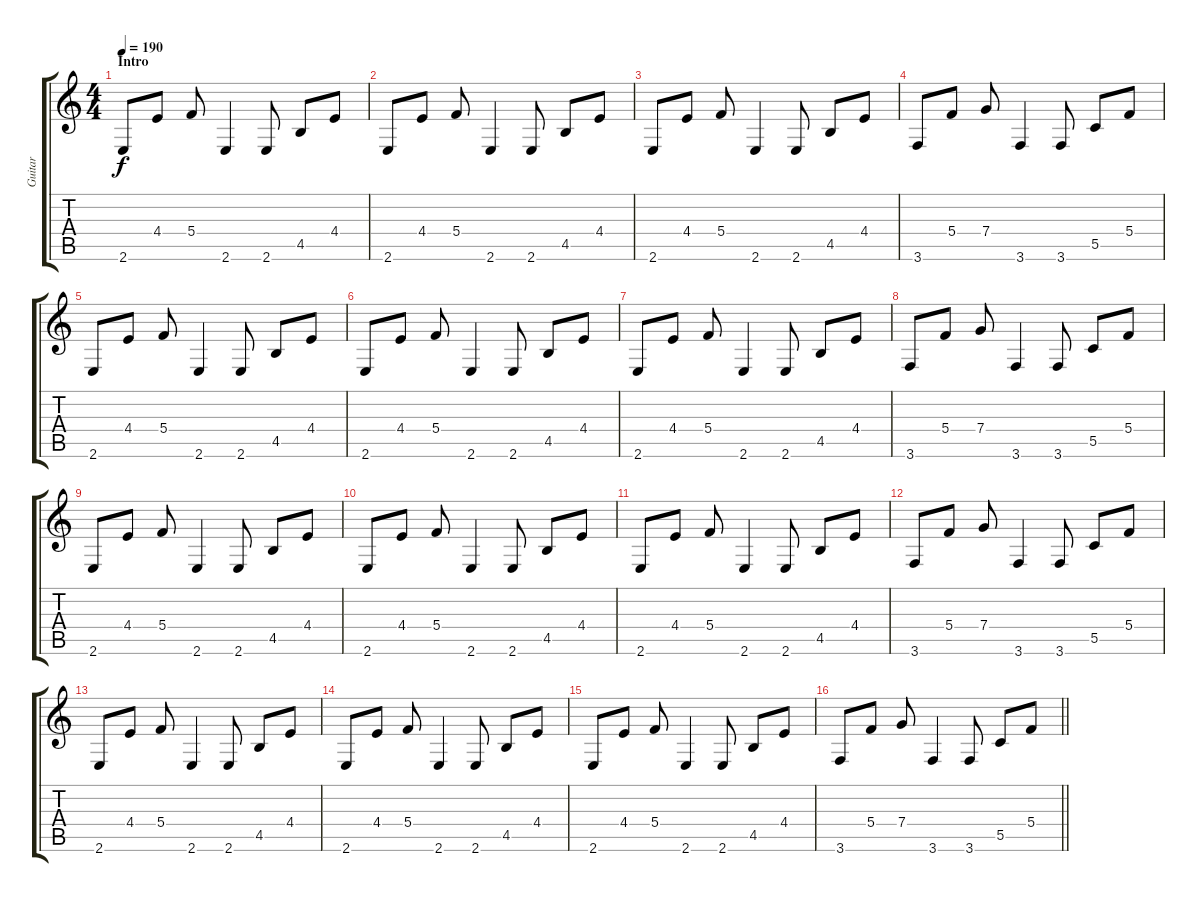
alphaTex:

\track ("Guitar" "Guitar") {instrument distortionguitar}
\staff {score tabs}
\tuning (D4 A3 F3 C3 G2 D2) {hide}
\ts (4 4)
\section ("" "Intro")
\tempo 190
\clef g2
\ks c
2.6.8{dy f instrument distortionguitar} 4.4.8 5.4.8 2.6.4 2.6.8 4.5.8 4.4.8 |
2.6.8 4.4.8 5.4.8 2.6.4 2.6.8 4.5.8 4.4.8 |
2.6.8 4.4.8 5.4.8 2.6.4 2.6.8 4.5.8 4.4.8 |
3.6.8 5.4.8 7.4.8 3.6.4 3.6.8 5.5.8 5.4.8 |
2.6.8 4.4.8 5.4.8 2.6.4 2.6.8 4.5.8 4.4.8 |
2.6.8 4.4.8 5.4.8 2.6.4 2.6.8 4.5.8 4.4.8 |
2.6.8 4.4.8 5.4.8 2.6.4 2.6.8 4.5.8 4.4.8 |
3.6.8 5.4.8 7.4.8 3.6.4 3.6.8 5.5.8 5.4.8 |
2.6.8 4.4.8 5.4.8 2.6.4 2.6.8 4.5.8 4.4.8 |
2.6.8 4.4.8 5.4.8 2.6.4 2.6.8 4.5.8 4.4.8 |
2.6.8 4.4.8 5.4.8 2.6.4 2.6.8 4.5.8 4.4.8 |
3.6.8 5.4.8 7.4.8 3.6.4 3.6.8 5.5.8 5.4.8 |
2.6.8 4.4.8 5.4.8 2.6.4 2.6.8 4.5.8 4.4.8 |
2.6.8 4.4.8 5.4.8 2.6.4 2.6.8 4.5.8 4.4.8 |
2.6.8 4.4.8 5.4.8 2.6.4 2.6.8 4.5.8 4.4.8 |
\barLineRight lightlight
3.6.8 5.4.8 7.4.8 3.6.4 3.6.8 5.5.8 5.4.8
